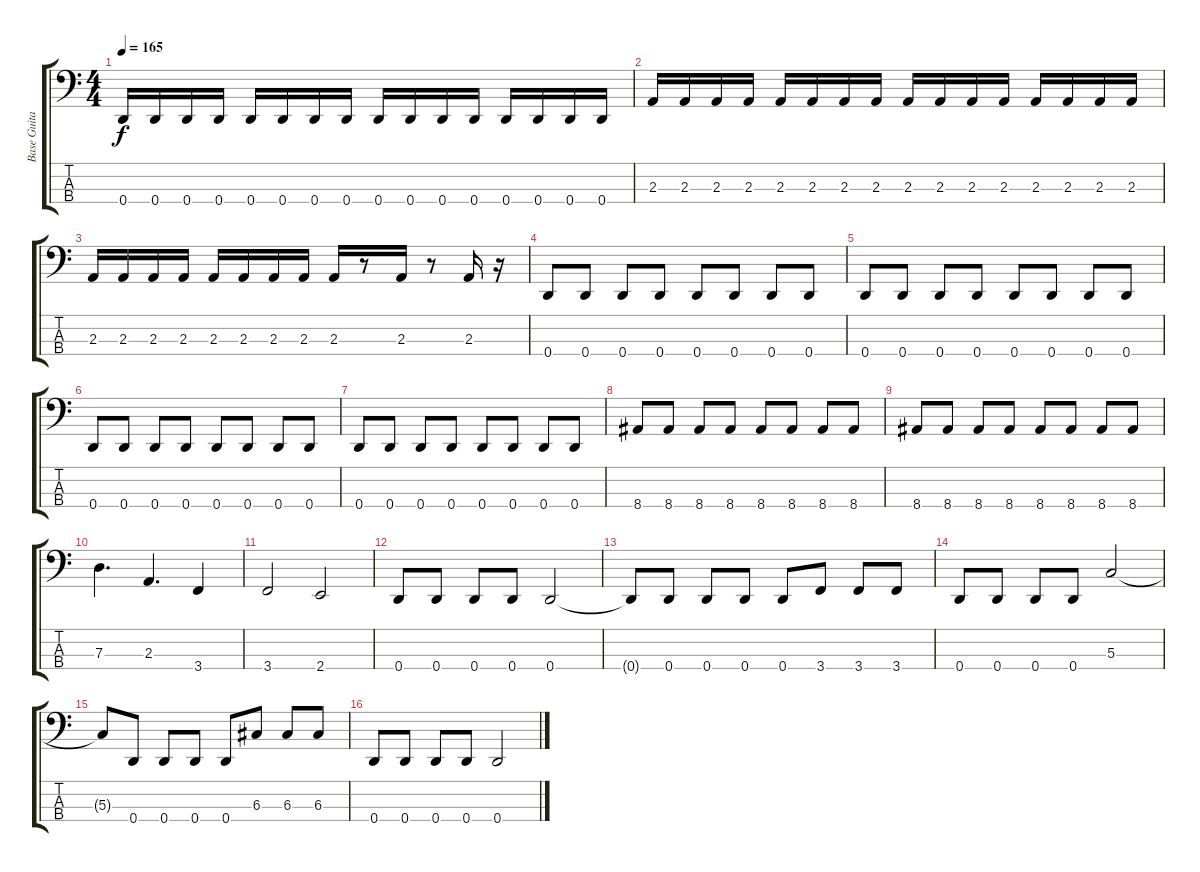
\track ("Base Guitar" "Base Guita") {instrument electricbassfinger}
\staff {score tabs}
\tuning (F2 C2 G1 D1) {hide}
\ts (4 4)
\tempo 165
\clef f4
\ks c
0.4.16{dy f} 0.4.16 0.4.16 0.4.16 0.4.16 0.4.16 0.4.16 0.4.16 0.4.16 0.4.16 0.4.16 0.4.16 0.4.16 0.4.16 0.4.16 0.4.16 |
2.3.16 2.3.16 2.3.16 2.3.16 2.3.16 2.3.16 2.3.16 2.3.16 2.3.16 2.3.16 2.3.16 2.3.16 2.3.16 2.3.16 2.3.16 2.3.16 |
2.3.16 2.3.16 2.3.16 2.3.16 2.3.16 2.3.16 2.3.16 2.3.16 2.3.16 r.8 2.3.16 r.8 2.3.16 r.16 |
0.4.8 0.4.8 0.4.8 0.4.8 0.4.8 0.4.8 0.4.8 0.4.8 |
0.4.8 0.4.8 0.4.8 0.4.8 0.4.8 0.4.8 0.4.8 0.4.8 |
0.4.8 0.4.8 0.4.8 0.4.8 0.4.8 0.4.8 0.4.8 0.4.8 |
0.4.8 0.4.8 0.4.8 0.4.8 0.4.8 0.4.8 0.4.8 0.4.8 |
8.4.8 8.4.8 8.4.8 8.4.8 8.4.8 8.4.8 8.4.8 8.4.8 |
8.4.8 8.4.8 8.4.8 8.4.8 8.4.8 8.4.8 8.4.8 8.4.8 |
7.3.4{d} 2.3.4{d} 3.4.4 |
3.4.2 2.4.2 |
0.4.8 0.4.8 0.4.8 0.4.8 0.4.2 |
0.4{t}.8 0.4.8 0.4.8 0.4.8 0.4.8 3.4.8 3.4.8 3.4.8 |
0.4.8 0.4.8 0.4.8 0.4.8 5.3.2 |
5.3{t}.8 0.4.8 0.4.8 0.4.8 0.4.8 6.3.8 6.3.8 6.3.8 |
0.4.8 0.4.8 0.4.8 0.4.8 0.4.2
